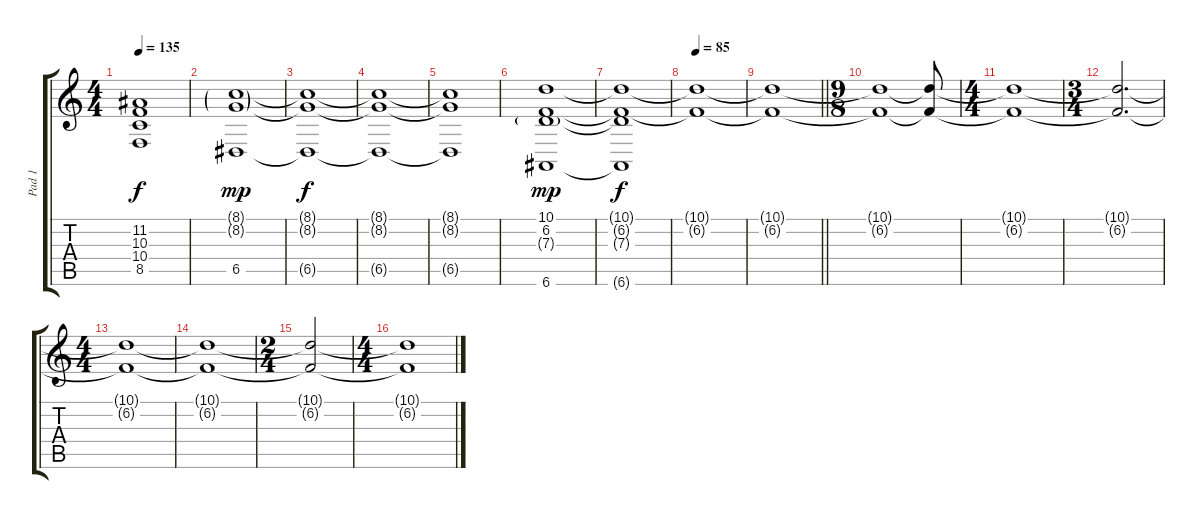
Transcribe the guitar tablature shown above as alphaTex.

\track ("Pad 1" "Pad 1") {instrument pad2warm}
\staff {score tabs}
\tuning (E4 B3 G3 D3 A2 E2) {hide}
\ts (4 4)
\tempo 135
\clef g2
\ks c
(11.2{t} 10.3{t} 10.4{t} 8.5{t}).1{dy f} |
(8.1{g} 8.2{g} 6.5).1{dy mp volume 8} |
(8.1{t} 8.2{t} 6.5{t}).1{dy f} |
(8.1{t} 8.2{t} 6.5{t}).1 |
(8.1{t} 8.2{t} 6.5{t}).1 |
(10.1 6.2 7.3{g} 6.6).1{dy mp volume 5} |
(10.1{t} 6.2{t} 7.3{t} 6.6{t}).1{dy f} |
\tempo 85
(10.1{t} 6.2{t}).1 |
\barLineRight lightlight
(10.1{t} 6.2{t}).1 |
\ts (9 8)
\section ("" "")
(10.1{t} 6.2{t}).1 (10.1{t} 6.2{t}).8 |
\ts (4 4)
(10.1{t} 6.2{t}).1 |
\ts (3 4)
(10.1{t} 6.2{t}).2{d} |
\ts (4 4)
(10.1{t} 6.2{t}).1 |
(10.1{t} 6.2{t}).1 |
\ts (2 4)
(10.1{t} 6.2{t}).2 |
\ts (4 4)
(10.1{t} 6.2{t}).1
